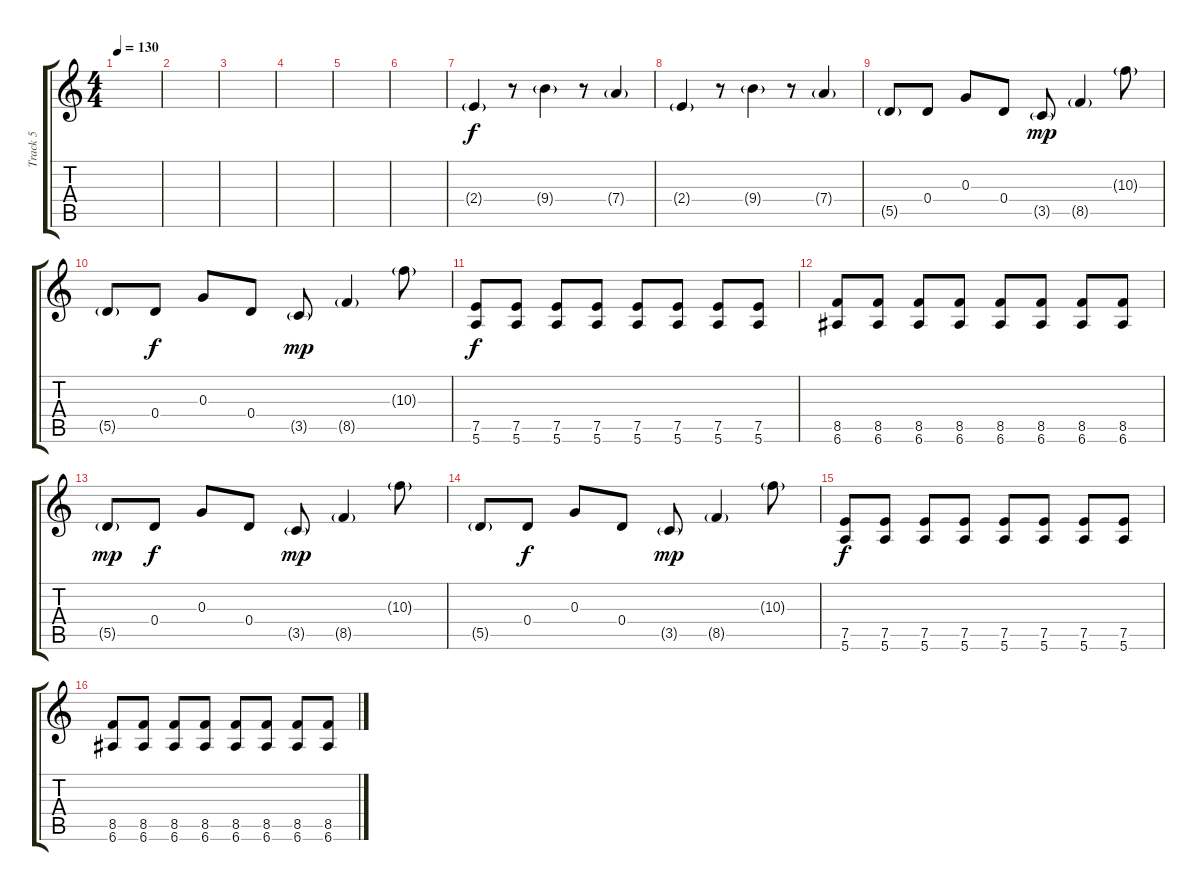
\track ("Track 5" "Track 5") {instrument distortionguitar}
\staff {score tabs}
\tuning (E4 B3 G3 D3 A2 E2) {hide}
\ts (4 4)
\tempo 130
\clef g2
\ks c
|
|
|
|
|
|
2.4{g}.4 r.8 9.4{g}.4 r.8 7.4{g}.4 |
2.4{g}.4 r.8 9.4{g}.4 r.8 7.4{g}.4 |
5.5{g}.8 0.4.8{dy f} 0.3.8 0.4.8 3.5{g}.8{dy mp} 8.5{g}.4 10.3{g}.8 |
5.5{g}.8 0.4.8{dy f} 0.3.8 0.4.8 3.5{g}.8{dy mp} 8.5{g}.4 10.3{g}.8 |
(7.5 5.6).8{dy f} (7.5 5.6).8 (7.5 5.6).8 (7.5 5.6).8 (7.5 5.6).8 (7.5 5.6).8 (7.5 5.6).8 (7.5 5.6).8 |
(8.5 6.6).8 (8.5 6.6).8 (8.5 6.6).8 (8.5 6.6).8 (8.5 6.6).8 (8.5 6.6).8 (8.5 6.6).8 (8.5 6.6).8 |
5.5{g}.8{dy mp} 0.4.8{dy f} 0.3.8 0.4.8 3.5{g}.8{dy mp} 8.5{g}.4 10.3{g}.8 |
5.5{g}.8 0.4.8{dy f} 0.3.8 0.4.8 3.5{g}.8{dy mp} 8.5{g}.4 10.3{g}.8 |
(7.5 5.6).8{dy f} (7.5 5.6).8 (7.5 5.6).8 (7.5 5.6).8 (7.5 5.6).8 (7.5 5.6).8 (7.5 5.6).8 (7.5 5.6).8 |
(8.5 6.6).8 (8.5 6.6).8 (8.5 6.6).8 (8.5 6.6).8 (8.5 6.6).8 (8.5 6.6).8 (8.5 6.6).8 (8.5 6.6).8
